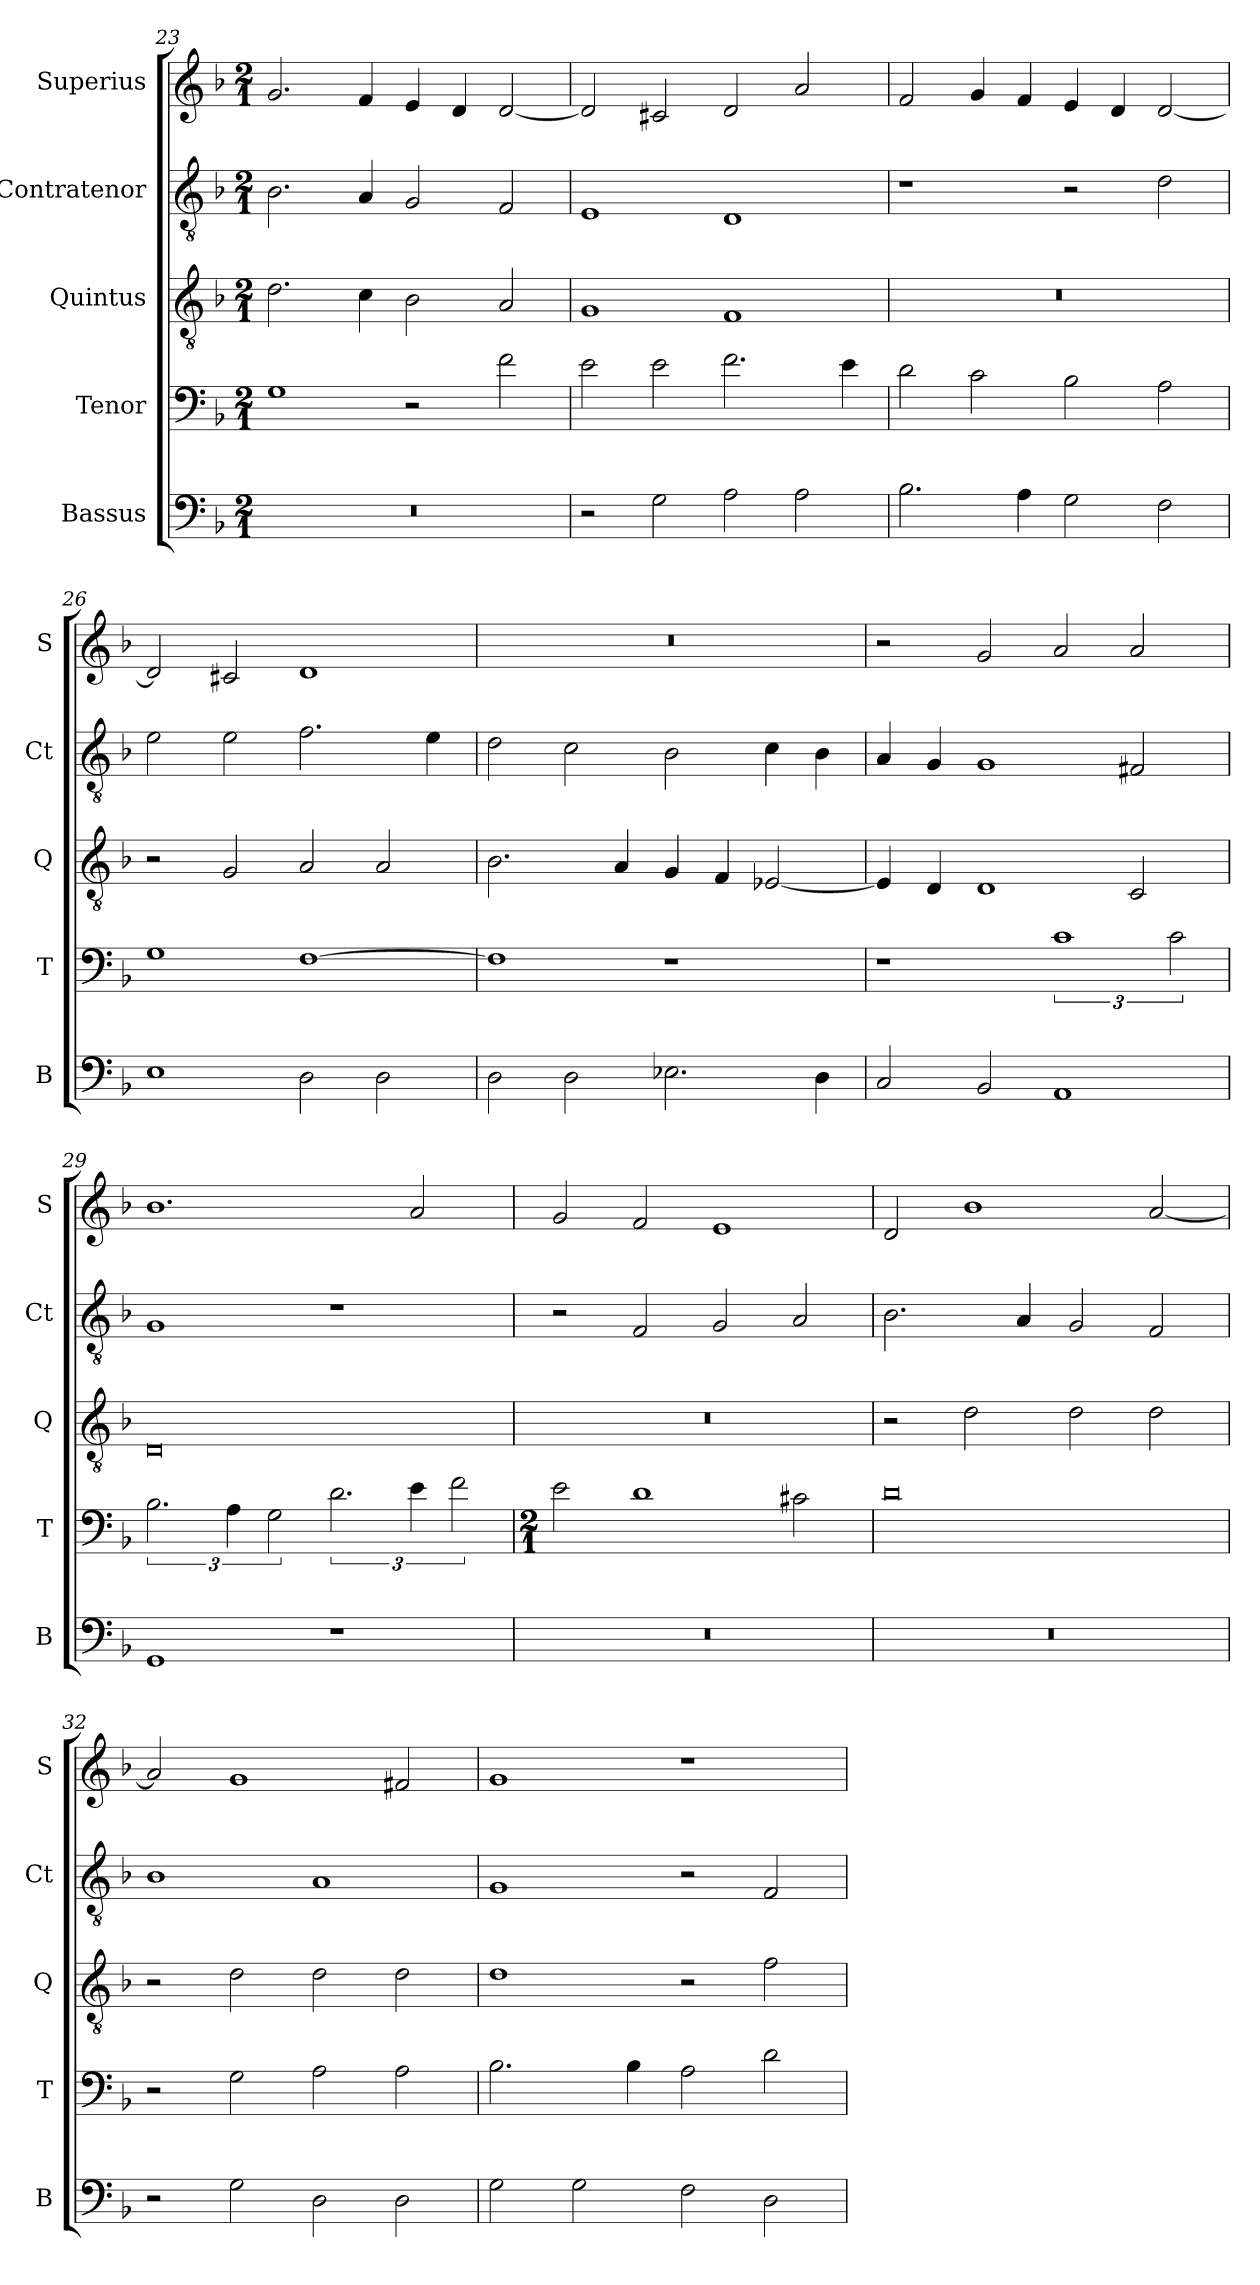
**kern	**kern	**kern	**kern	**kern
*part5	*part4	*part3	*part2	*part1
*staff5	*staff4	*staff3	*staff2	*staff1
*I"Bassus	*I"Tenor	*I"Quintus	*I"Contratenor	*I"Superius
*I'B	*I'T	*I'Q	*I'Ct	*I'S
*clefF4	*clefF4	*clefGv2	*clefGv2	*clefG2
*k[b-]	*k[b-]	*k[b-]	*k[b-]	*k[b-]
*M2/1	*M2/1	*M2/1	*M2/1	*M2/1
=23	=23	=23	=23	=23
0r	1G	2.d\	2.B-\	2.g/
.	.	4c\	4A/	4f/
.	2r	2B-\	2G/	4e/
.	.	.	.	4d/
.	2f\	2A/	2F/	[2d/
=24	=24	=24	=24	=24
2r	2e\	1G	1E	2d/]
2G\	2e\	.	.	2c#X/
2A\	2.f\	1F	1D	2d/
2A\	.	.	.	2a/
.	4e\	.	.	.
=25	=25	=25	=25	=25
2.B-\	2d\	0r	1r	2f/
.	2c\	.	.	4g/
4A\	.	.	.	4f/
2G\	2B-\	.	2r	4e/
.	.	.	.	4d/
2F\	2A\	.	2d\	[2d/
=26	=26	=26	=26	=26
1E	1G	2r	2e\	2d/]
.	.	2G/	2e\	2c#X/
2D\	[1F	2A/	2.f\	1d
2D\	.	2A/	.	.
.	.	.	4e\	.
=27	=27	=27	=27	=27
2D\	1F]	2.B-\	2d\	0r
2D\	.	.	2c\	.
.	.	4A/	.	.
2.E-X\	1r	4G/	2B-\	.
.	.	4F/	.	.
.	.	[2E-X/	4c\	.
4D\	.	.	4B-\	.
=28	=28	=28	=28	=28
2C/	1r	4E-/]	4A/	2r
.	.	4D/	4G/	.
2BB-/	.	1D	1G	2g/
1AA	3%2c	.	.	2a/
.	.	2C/	2F#X/	2a/
.	3c\	.	.	.
=29	=29	=29	=29	=29
1GG	3.B-\	0D	1G	1.b-
.	6A\	.	.	.
.	3G\	.	.	.
1r	3.d\	.	1r	.
.	6e\	.	.	2a/
.	3f\	.	.	.
=30	=30	=30	=30	=30
*	*M2/1	*	*	*
0r	2e\	0r	2r	2g/
.	1d	.	2F/	2f/
.	.	.	2G/	1e
.	2c#X\	.	2A/	.
=31	=31	=31	=31	=31
0r	0d	2r	2.B-\	2d/
.	.	2d\	.	1b-
.	.	.	4A/	.
.	.	2d\	2G/	.
.	.	2d\	2F/	[2a/
=32	=32	=32	=32	=32
2r	2r	2r	1B-	2a/]
2G\	2G\	2d\	.	1g
2D\	2A\	2d\	1A	.
2D\	2A\	2d\	.	2f#X/
=33	=33	=33	=33	=33
2G\	2.B-\	1d	1G	1g
2G\	.	.	.	.
.	4B-\	.	.	.
2F\	2A\	2r	2r	1r
2D\	2d\	2f\	2F/	.
=	=	=	=	=
*-	*-	*-	*-	*-
